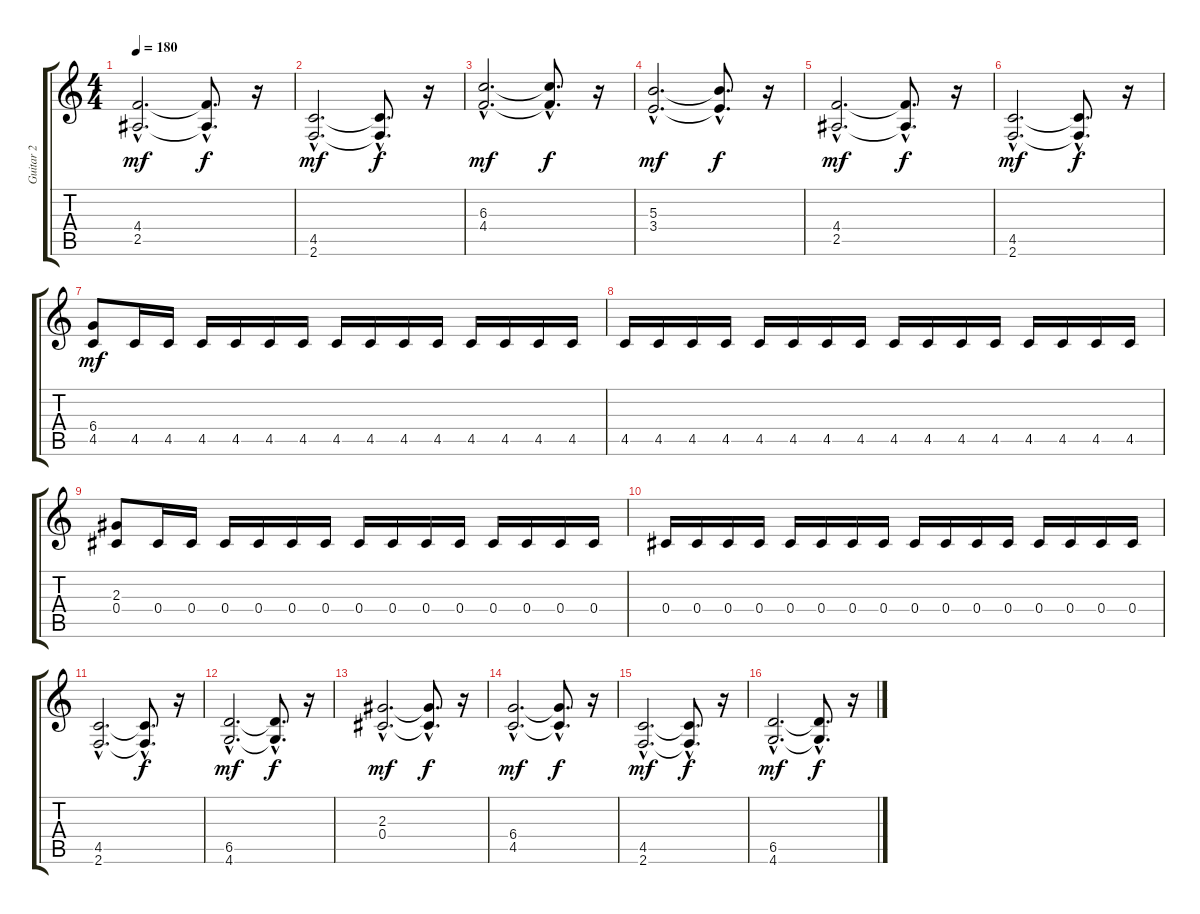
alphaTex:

\track ("Guitar 2" "Guitar 2") {instrument distortionguitar}
\staff {score tabs}
\tuning (Eb4 Bb3 Gb3 Db3 Ab2 Eb2) {hide}
\ts (4 4)
\tempo 180
\clef g2
\ks c
(4.4{hac} 2.5{hac}).2{d dy mf} (4.4{hac t} 2.5{hac t}).8{d dy f} r.16 |
(4.5{hac} 2.6{hac}).2{d dy mf} (4.5{hac t} 2.6{hac t}).8{d dy f} r.16 |
(6.3{hac} 4.4{hac}).2{d dy mf} (6.3{hac t} 4.4{hac t}).8{d dy f} r.16 |
(5.3{hac} 3.4{hac}).2{d dy mf} (5.3{hac t} 3.4{hac t}).8{d dy f} r.16 |
(4.4{hac} 2.5{hac}).2{d dy mf} (4.4{hac t} 2.5{hac t}).8{d dy f} r.16 |
(4.5{hac} 2.6{hac}).2{d dy mf} (4.5{hac t} 2.6{hac t}).8{d dy f} r.16 |
(6.4 4.5).8{dy mf} 4.5.16 4.5.16 4.5.16 4.5.16 4.5.16 4.5.16 4.5.16 4.5.16 4.5.16 4.5.16 4.5.16 4.5.16 4.5.16 4.5.16 |
4.5.16 4.5.16 4.5.16 4.5.16 4.5.16 4.5.16 4.5.16 4.5.16 4.5.16 4.5.16 4.5.16 4.5.16 4.5.16 4.5.16 4.5.16 4.5.16 |
(2.3 0.4).8 0.4.16 0.4.16 0.4.16 0.4.16 0.4.16 0.4.16 0.4.16 0.4.16 0.4.16 0.4.16 0.4.16 0.4.16 0.4.16 0.4.16 |
0.4.16 0.4.16 0.4.16 0.4.16 0.4.16 0.4.16 0.4.16 0.4.16 0.4.16 0.4.16 0.4.16 0.4.16 0.4.16 0.4.16 0.4.16 0.4.16 |
(4.5{hac} 2.6{hac}).2{d} (4.5{hac t} 2.6{hac t}).8{d dy f} r.16 |
(6.5{hac} 4.6{hac}).2{d dy mf} (6.5{hac t} 4.6{hac t}).8{d dy f} r.16 |
(2.3{hac} 0.4{hac}).2{d dy mf} (2.3{hac t} 0.4{hac t}).8{d dy f} r.16 |
(6.4{hac} 4.5{hac}).2{d dy mf} (6.4{hac t} 4.5{hac t}).8{d dy f} r.16 |
(4.5{hac} 2.6{hac}).2{d dy mf} (4.5{hac t} 2.6{hac t}).8{d dy f} r.16 |
(6.5{hac} 4.6{hac}).2{d dy mf} (6.5{hac t} 4.6{hac t}).8{d dy f} r.16
